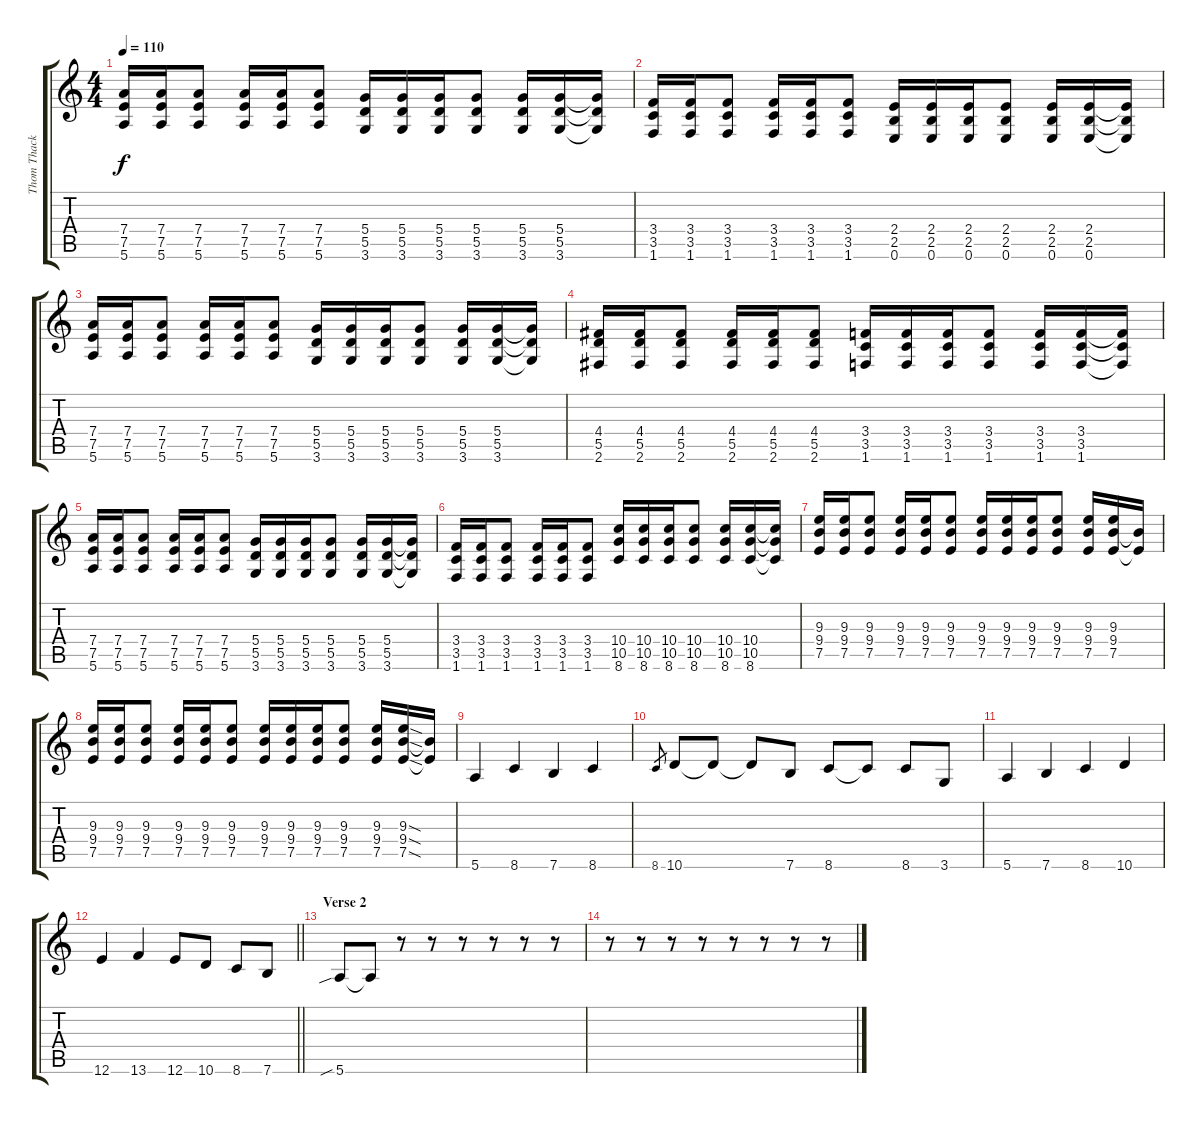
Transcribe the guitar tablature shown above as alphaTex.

\track ("Thom Thacker" "Thom Thack") {instrument distortionguitar}
\staff {score tabs}
\tuning (E4 B3 G3 D3 A2 E2) {hide}
\ts (4 4)
\tempo 110
\clef g2
\ks c
(7.4 7.5 5.6).16{dy f} (7.4 7.5 5.6).16 (7.4 7.5 5.6).8 (7.4 7.5 5.6).16 (7.4 7.5 5.6).16 (7.4 7.5 5.6).8 (5.4 5.5 3.6).16 (5.4 5.5 3.6).16 (5.4 5.5 3.6).16 (5.4 5.5 3.6).8 (5.4 5.5 3.6).16 (5.4 5.5 3.6).16 (5.4{t} 5.5{t} 3.6{t}).16 |
(3.4 3.5 1.6).16 (3.4 3.5 1.6).16 (3.4 3.5 1.6).8 (3.4 3.5 1.6).16 (3.4 3.5 1.6).16 (3.4 3.5 1.6).8 (2.4 2.5 0.6).16 (2.4 2.5 0.6).16 (2.4 2.5 0.6).16 (2.4 2.5 0.6).8 (2.4 2.5 0.6).16 (2.4 2.5 0.6).16 (2.4{t} 2.5{t} 0.6{t}).16 |
(7.4 7.5 5.6).16 (7.4 7.5 5.6).16 (7.4 7.5 5.6).8 (7.4 7.5 5.6).16 (7.4 7.5 5.6).16 (7.4 7.5 5.6).8 (5.4 5.5 3.6).16 (5.4 5.5 3.6).16 (5.4 5.5 3.6).16 (5.4 5.5 3.6).8 (5.4 5.5 3.6).16 (5.4 5.5 3.6).16 (5.4{t} 5.5{t} 3.6{t}).16 |
(4.4 5.5 2.6).16 (4.4 5.5 2.6).16 (4.4 5.5 2.6).8 (4.4 5.5 2.6).16 (4.4 5.5 2.6).16 (4.4 5.5 2.6).8 (3.4 3.5 1.6).16 (3.4 3.5 1.6).16 (3.4 3.5 1.6).16 (3.4 3.5 1.6).8 (3.4 3.5 1.6).16 (3.4 3.5 1.6).16 (3.4{t} 3.5{t} 1.6{t}).16 |
(7.4 7.5 5.6).16 (7.4 7.5 5.6).16 (7.4 7.5 5.6).8 (7.4 7.5 5.6).16 (7.4 7.5 5.6).16 (7.4 7.5 5.6).8 (5.4 5.5 3.6).16 (5.4 5.5 3.6).16 (5.4 5.5 3.6).16 (5.4 5.5 3.6).8 (5.4 5.5 3.6).16 (5.4 5.5 3.6).16 (5.4{t} 5.5{t} 3.6{t}).16 |
(3.4 3.5 1.6).16 (3.4 3.5 1.6).16 (3.4 3.5 1.6).8 (3.4 3.5 1.6).16 (3.4 3.5 1.6).16 (3.4 3.5 1.6).8 (10.4 10.5 8.6).16 (10.4 10.5 8.6).16 (10.4 10.5 8.6).16 (10.4 10.5 8.6).8 (10.4 10.5 8.6).16 (10.4 10.5 8.6).16 (10.4{t} 10.5{t} 8.6{t}).16 |
(9.3 9.4 7.5).16 (9.3 9.4 7.5).16 (9.3 9.4 7.5).8 (9.3 9.4 7.5).16 (9.3 9.4 7.5).16 (9.3 9.4 7.5).8 (9.3 9.4 7.5).16 (9.3 9.4 7.5).16 (9.3 9.4 7.5).16 (9.3 9.4 7.5).8 (9.3 9.4 7.5).16 (9.3 9.4 7.5).16 (9.4{t} 7.5{t}).16 |
(9.3 9.4 7.5).16 (9.3 9.4 7.5).16 (9.3 9.4 7.5).8 (9.3 9.4 7.5).16 (9.3 9.4 7.5).16 (9.3 9.4 7.5).8 (9.3 9.4 7.5).16 (9.3 9.4 7.5).16 (9.3 9.4 7.5).16 (9.3 9.4 7.5).8 (9.3 9.4 7.5).16 (9.3{sod} 9.4{sod} 7.5{sod}).16 (9.4{t} 7.5{t}).16 |
5.6.4 8.6.4 7.6.4 8.6.4 |
8.6.8{gr} 10.6.8 10.6{t}.8 10.6{t}.8 7.6.8 8.6.8 8.6{t}.8 8.6.8 3.6.8 |
5.6.4 7.6.4 8.6.4 10.6.4 |
\barLineRight lightlight
12.6.4 13.6.4 12.6.8 10.6.8 8.6.8 7.6.8 |
\section ("" "Verse 2")
5.6{sib}.8 5.6{t}.8 r.8 r.8 r.8 r.8 r.8 r.8 |
r.8 r.8 r.8 r.8 r.8 r.8 r.8 r.8
